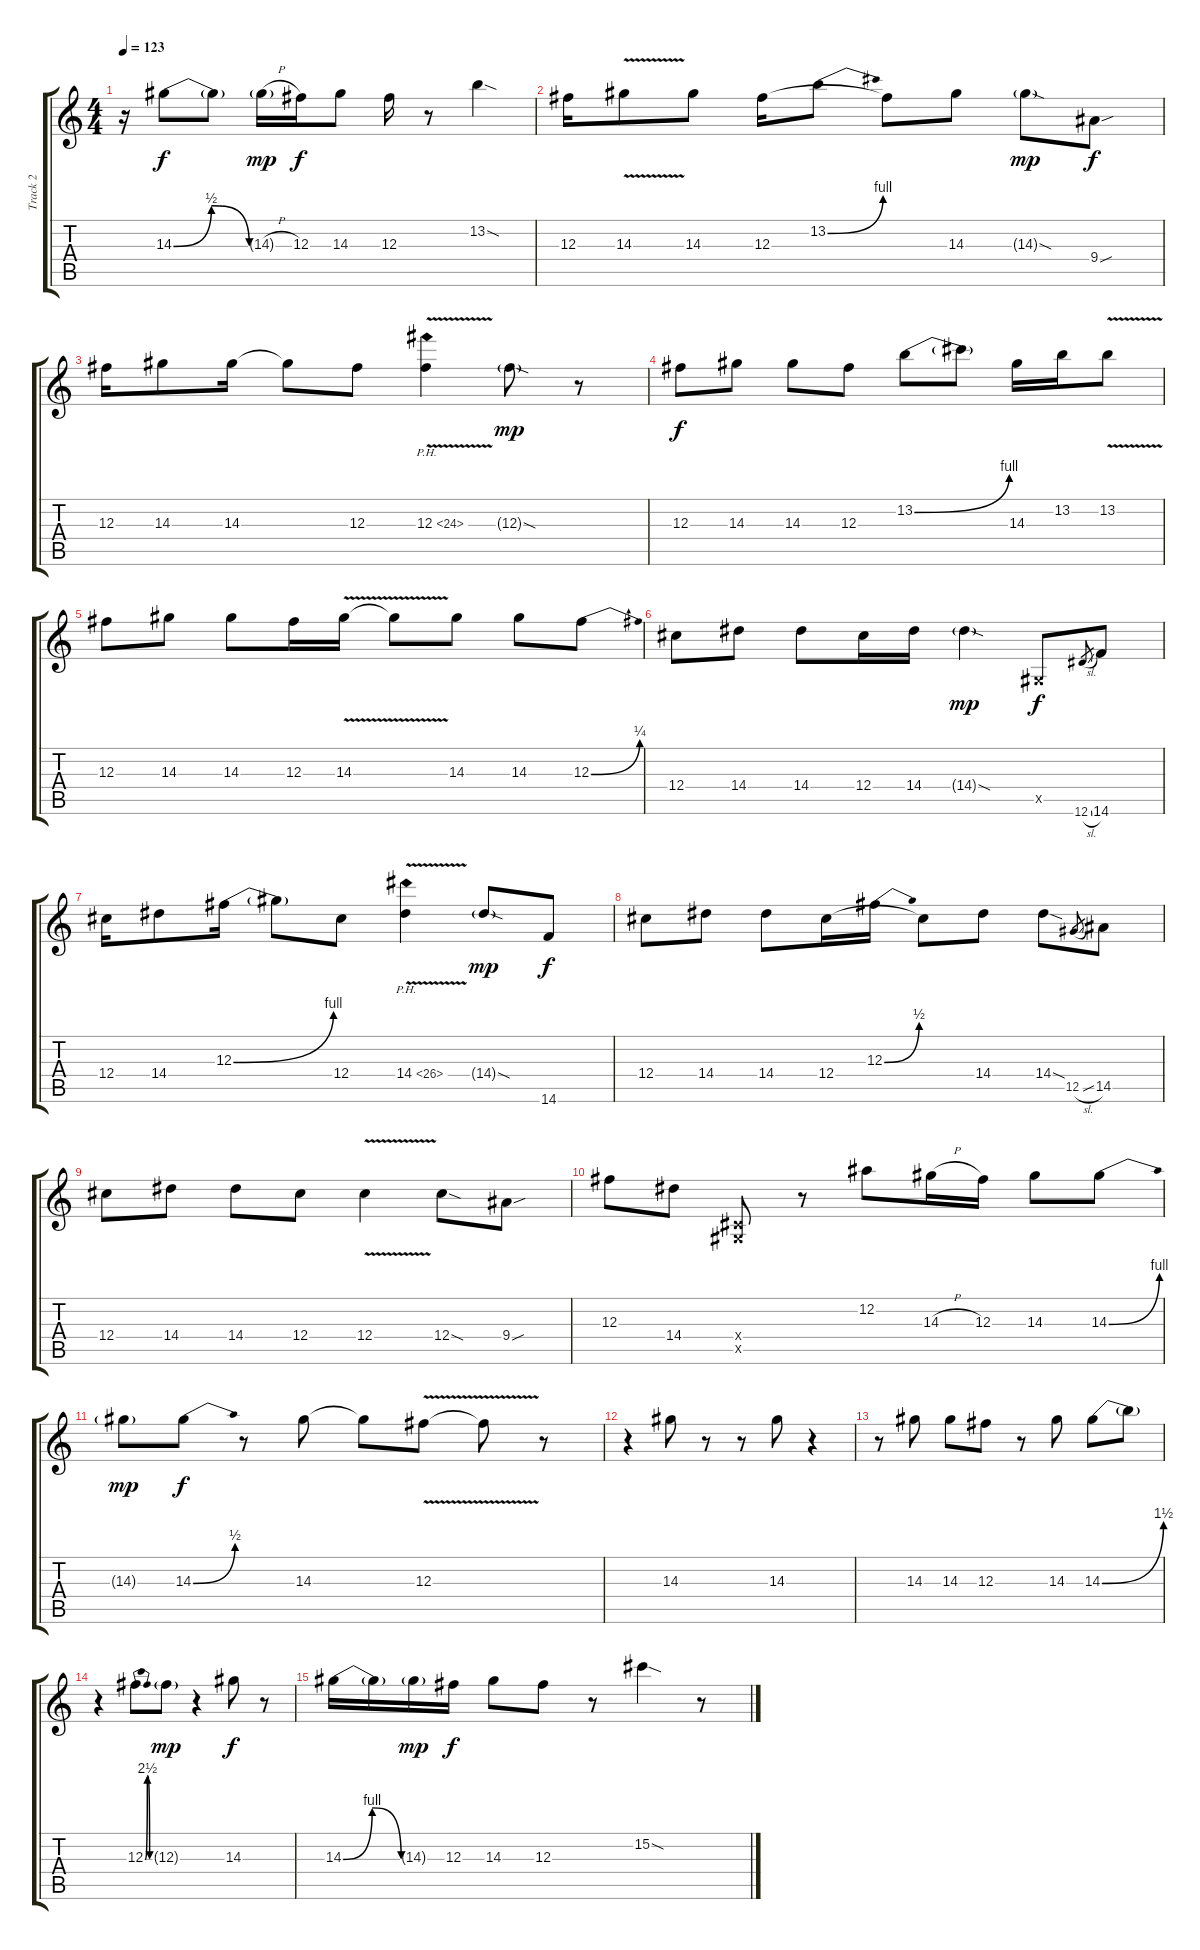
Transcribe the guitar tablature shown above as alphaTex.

\track ("Track 2" "Track 2") {instrument distortionguitar}
\staff {score tabs}
\tuning (Eb4 Bb3 Gb3 Db3 Ab2 Eb2) {hide}
\ts (4 4)
\tempo 123
\clef g2
\ks c
r.16{dy f} 14.3{be (bendrelease 0 0 15 2 15 2 60 0)}.8 14.3{t}.8 14.3{h g}.16{dy mp} 12.3.16{dy f} 14.3.8 12.3.16 r.8 13.2{sod}.4 |
12.3.16 14.3{v}.8 14.3.8 12.3.16 13.2{be (bend 0 0 60 4)}.8 12.3{t}.8 14.3.8 14.3{sod g}.8{dy mp} 9.4{sou}.8{dy f} |
12.3.16 14.3.8 14.3.16 14.3{t}.8 12.3.8 12.3{ph 12 v}.4 12.3{sod g}.8{dy mp} r.8 |
12.3.8{dy f} 14.3.8 14.3.8 12.3.8 13.2{be (bend 0 0 60 4)}.8 13.2{t}.8 14.3.16 13.2.16 13.2{v}.8 |
12.3.8 14.3.8 14.3.8 12.3.16 14.3{v}.16 14.3{t}.8 14.3.8 14.3.8 12.3{be (bend 0 0 60 1)}.8 |
12.4.8 14.4.8 14.4.8 12.4.16 14.4.16 14.4{sod g}.4{dy mp} 0.5{x}.8{dy f} 12.6{sl}.8{gr} 14.6.8 |
12.4.16 14.4.8 12.3{be (bend 0 0 60 4)}.16 12.3{t}.8 12.4.8 14.4{ph 12 v}.4 14.4{sod g}.8{dy mp} 14.6.8{dy f} |
12.4.8 14.4.8 14.4.8 12.4.16 12.3{be (bend 0 0 60 2)}.16 12.4{t}.8 14.4.8 14.4{sod}.8 12.5{sl}.8{gr} 14.5.8 |
12.4.8 14.4.8 14.4.8 12.4.8 12.4{v}.4 12.4{sod}.8 9.4{sou}.8 |
12.3.8 14.4.8 (0.4{x} 0.5{x}).8 r.8 12.2.8 14.3{h}.16 12.3.16 14.3.8 14.3{be (bend 0 0 60 4)}.8 |
14.3{g}.8{dy mp} 14.3{be (bend 0 0 60 2)}.8{dy f} r.8 14.3.8 14.3{t}.8 12.3{v}.8 12.3{t}.8 r.8 |
r.4 14.3.8 r.8 r.8 14.3.8 r.4 |
r.8 14.3.8 14.3.8 12.3.8 r.8 14.3.8 14.3{be (bend 0 0 60 6)}.8 14.3{t}.8 |
r.4 12.3{be (bendrelease 0 0 15 10 15 10 60 0)}.8 12.3{g}.8{dy mp} r.4 14.3.8{dy f} r.8 |
14.3{be (bendrelease 0 0 15 4 15 4 60 0)}.16 14.3{t}.16 14.3{g}.16{dy mp} 12.3.16{dy f} 14.3.8 12.3.8 r.8 15.2{sod}.4 r.8
